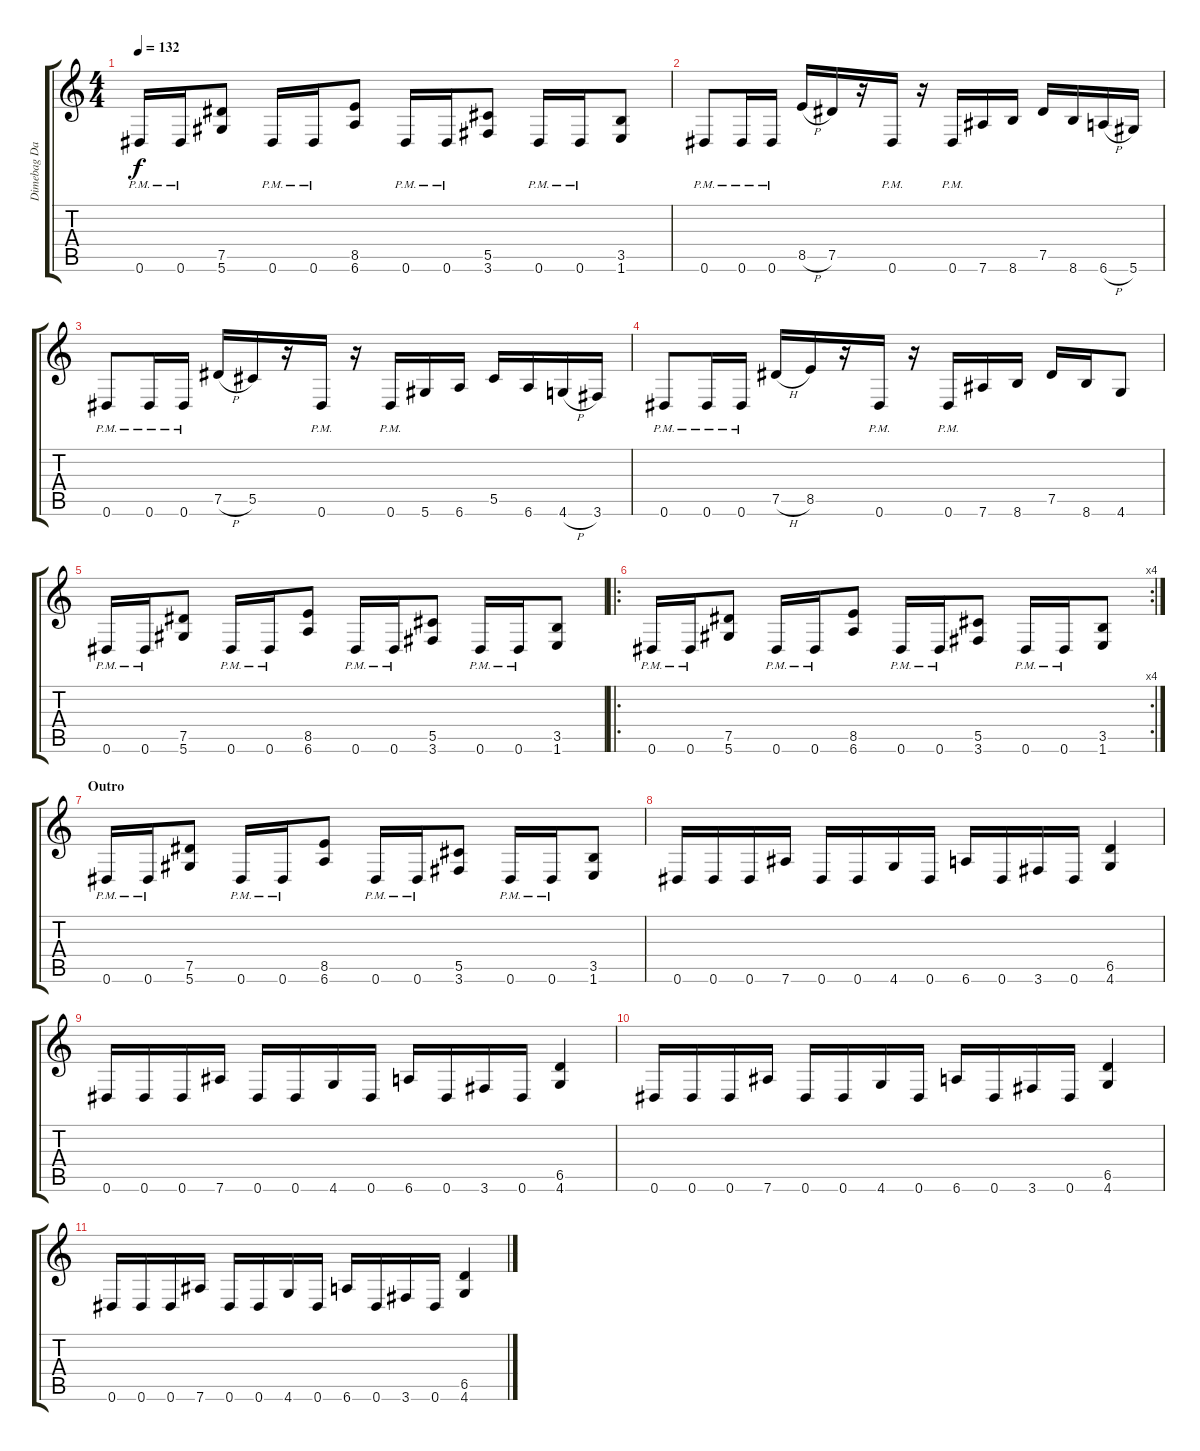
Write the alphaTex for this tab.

\track ("Dimebag Darrel Lead" "Dimebag Da") {instrument distortionguitar}
\staff {score tabs}
\tuning (Eb4 Bb3 Gb3 Db3 Ab2 Eb2) {hide}
\ts (4 4)
\tempo 132
\clef g2
\ks c
0.6{pm}.16{dy f} 0.6{pm}.16 (7.5 5.6).8 0.6{pm}.16 0.6{pm}.16 (8.5 6.6).8 0.6{pm}.16 0.6{pm}.16 (5.5 3.6).8 0.6{pm}.16 0.6{pm}.16 (3.5 1.6).8 |
0.6{pm}.8 0.6{pm}.16 0.6{pm}.16 8.5{h}.16 7.5.16 r.16 0.6{pm}.16 r.16 0.6{pm}.16 7.6.16 8.6.16 7.5.16 8.6.16 6.6{h}.16 5.6.16 |
0.6{pm}.8 0.6{pm}.16 0.6{pm}.16 7.5{h}.16 5.5.16 r.16 0.6{pm}.16 r.16 0.6{pm}.16 5.6.16 6.6.16 5.5.16 6.6.16 4.6{h}.16 3.6.16 |
0.6{pm}.8 0.6{pm}.16 0.6{pm}.16 7.5{h}.16 8.5.16 r.16 0.6{pm}.16 r.16 0.6{pm}.16 7.6.16 8.6.16 7.5.16 8.6.16 4.6.8 |
0.6{pm}.16 0.6{pm}.16 (7.5 5.6).8 0.6{pm}.16 0.6{pm}.16 (8.5 6.6).8 0.6{pm}.16 0.6{pm}.16 (5.5 3.6).8 0.6{pm}.16 0.6{pm}.16 (3.5 1.6).8 |
\ro
\rc 4
0.6{pm}.16 0.6{pm}.16 (7.5 5.6).8 0.6{pm}.16 0.6{pm}.16 (8.5 6.6).8 0.6{pm}.16 0.6{pm}.16 (5.5 3.6).8 0.6{pm}.16 0.6{pm}.16 (3.5 1.6).8 |
\section ("" "Outro")
0.6{pm}.16 0.6{pm}.16 (7.5 5.6).8 0.6{pm}.16 0.6{pm}.16 (8.5 6.6).8 0.6{pm}.16 0.6{pm}.16 (5.5 3.6).8 0.6{pm}.16 0.6{pm}.16 (3.5 1.6).8 |
0.6.16 0.6.16 0.6.16 7.6.16 0.6.16 0.6.16 4.6.16 0.6.16 6.6.16 0.6.16 3.6.16 0.6.16 (6.5 4.6).4 |
0.6.16 0.6.16 0.6.16 7.6.16 0.6.16 0.6.16 4.6.16 0.6.16 6.6.16 0.6.16 3.6.16 0.6.16 (6.5 4.6).4 |
0.6.16 0.6.16 0.6.16 7.6.16 0.6.16 0.6.16 4.6.16 0.6.16 6.6.16 0.6.16 3.6.16 0.6.16 (6.5 4.6).4 |
0.6.16 0.6.16 0.6.16 7.6.16 0.6.16 0.6.16 4.6.16 0.6.16 6.6.16 0.6.16 3.6.16 0.6.16 (6.5 4.6).4
